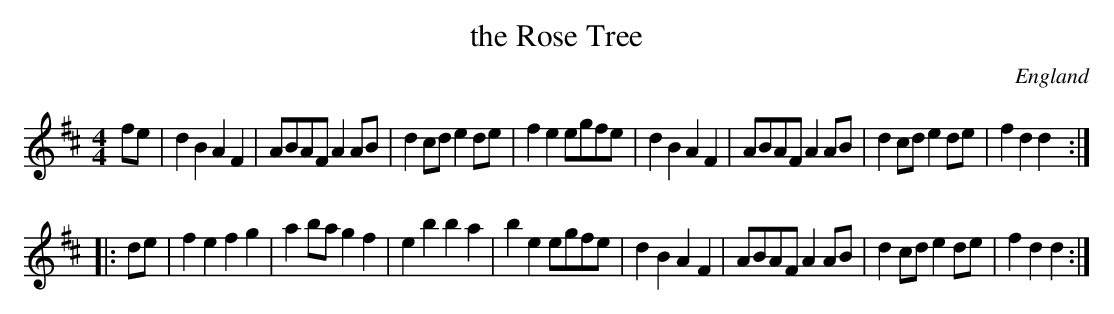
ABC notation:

X:1
T:the Rose Tree
O:England
M:4/4
K:D
fe|\
d2B2 A2F2|ABAF A2AB|d2cd e2de|f2e2 egfe|\
d2B2 A2F2|ABAF A2AB|d2cd e2de|f2d2 d2::
de|\
f2e2 f2g2|a2ba g2f2|e2b2 b2a2|b2e2 egfe|\
d2B2 A2F2|ABAF A2AB|d2cd e2de|f2d2 d2:|
